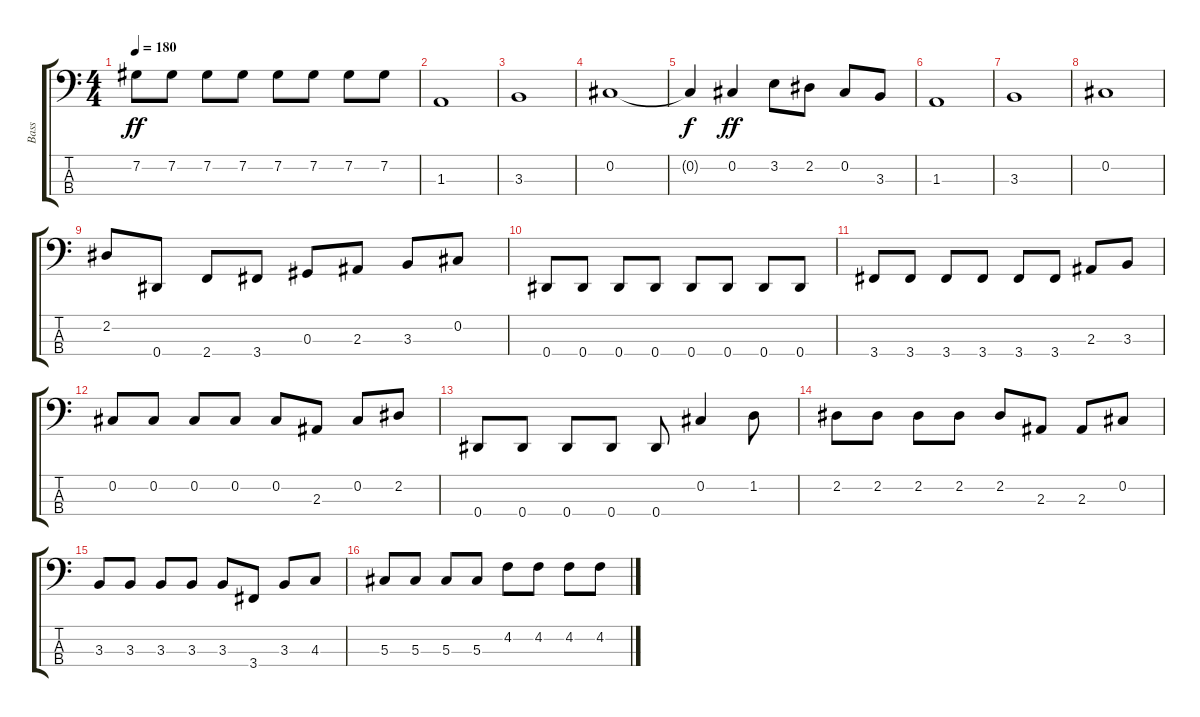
\track ("Bass" "Bass") {instrument electricbassfinger}
\staff {score tabs}
\tuning (Gb2 Db2 Ab1 Eb1) {hide}
\ts (4 4)
\tempo 180
\clef f4
\ks c
7.2.8{dy ff} 7.2.8 7.2.8 7.2.8 7.2.8 7.2.8 7.2.8 7.2.8 |
1.3.1 |
3.3.1 |
0.2.1 |
0.2{t}.4{dy f} 0.2.4{dy ff} 3.2.8 2.2.8 0.2.8 3.3.8 |
1.3.1 |
3.3.1 |
0.2.1 |
2.2.8 0.4.8 2.4.8 3.4.8 0.3.8 2.3.8 3.3.8 0.2.8 |
0.4.8 0.4.8 0.4.8 0.4.8 0.4.8 0.4.8 0.4.8 0.4.8 |
3.4.8 3.4.8 3.4.8 3.4.8 3.4.8 3.4.8 2.3.8 3.3.8 |
0.2.8 0.2.8 0.2.8 0.2.8 0.2.8 2.3.8 0.2.8 2.2.8 |
0.4.8 0.4.8 0.4.8 0.4.8 0.4.8 0.2.4 1.2.8 |
2.2.8 2.2.8 2.2.8 2.2.8 2.2.8 2.3.8 2.3.8 0.2.8 |
3.3.8 3.3.8 3.3.8 3.3.8 3.3.8 3.4.8 3.3.8 4.3.8 |
5.3.8 5.3.8 5.3.8 5.3.8 4.2.8 4.2.8 4.2.8 4.2.8
